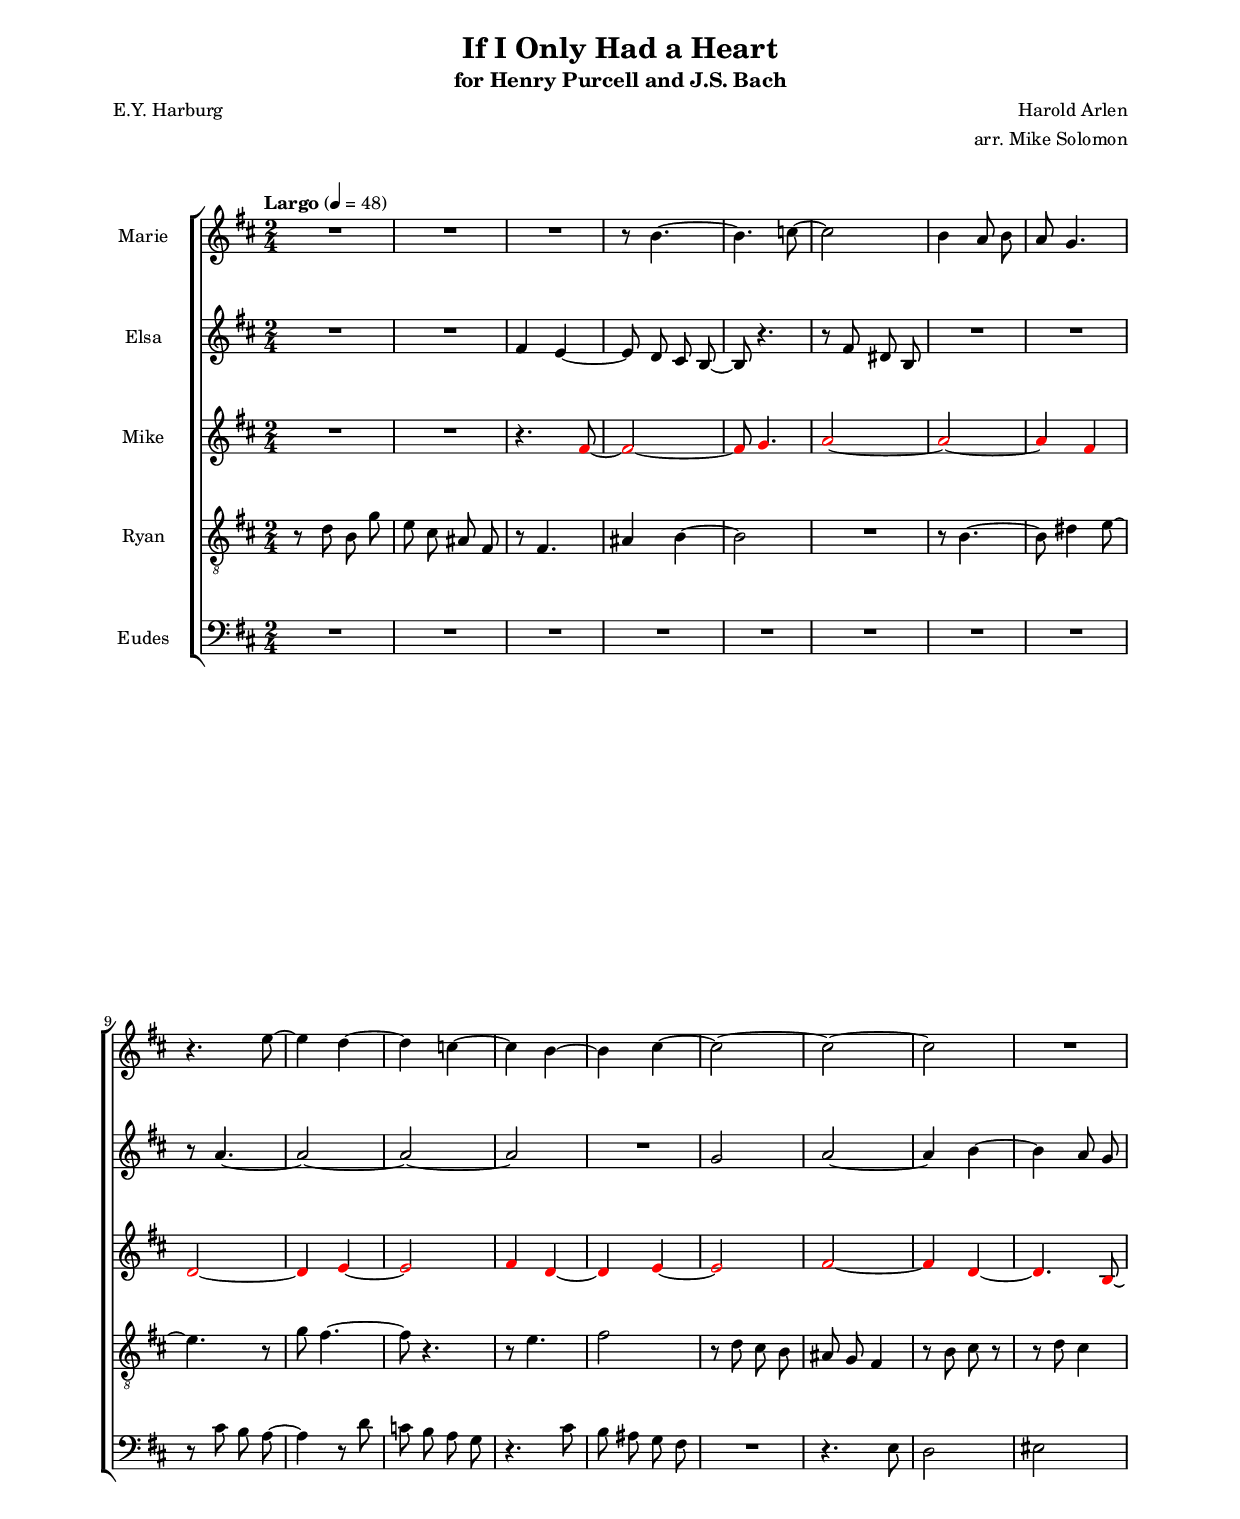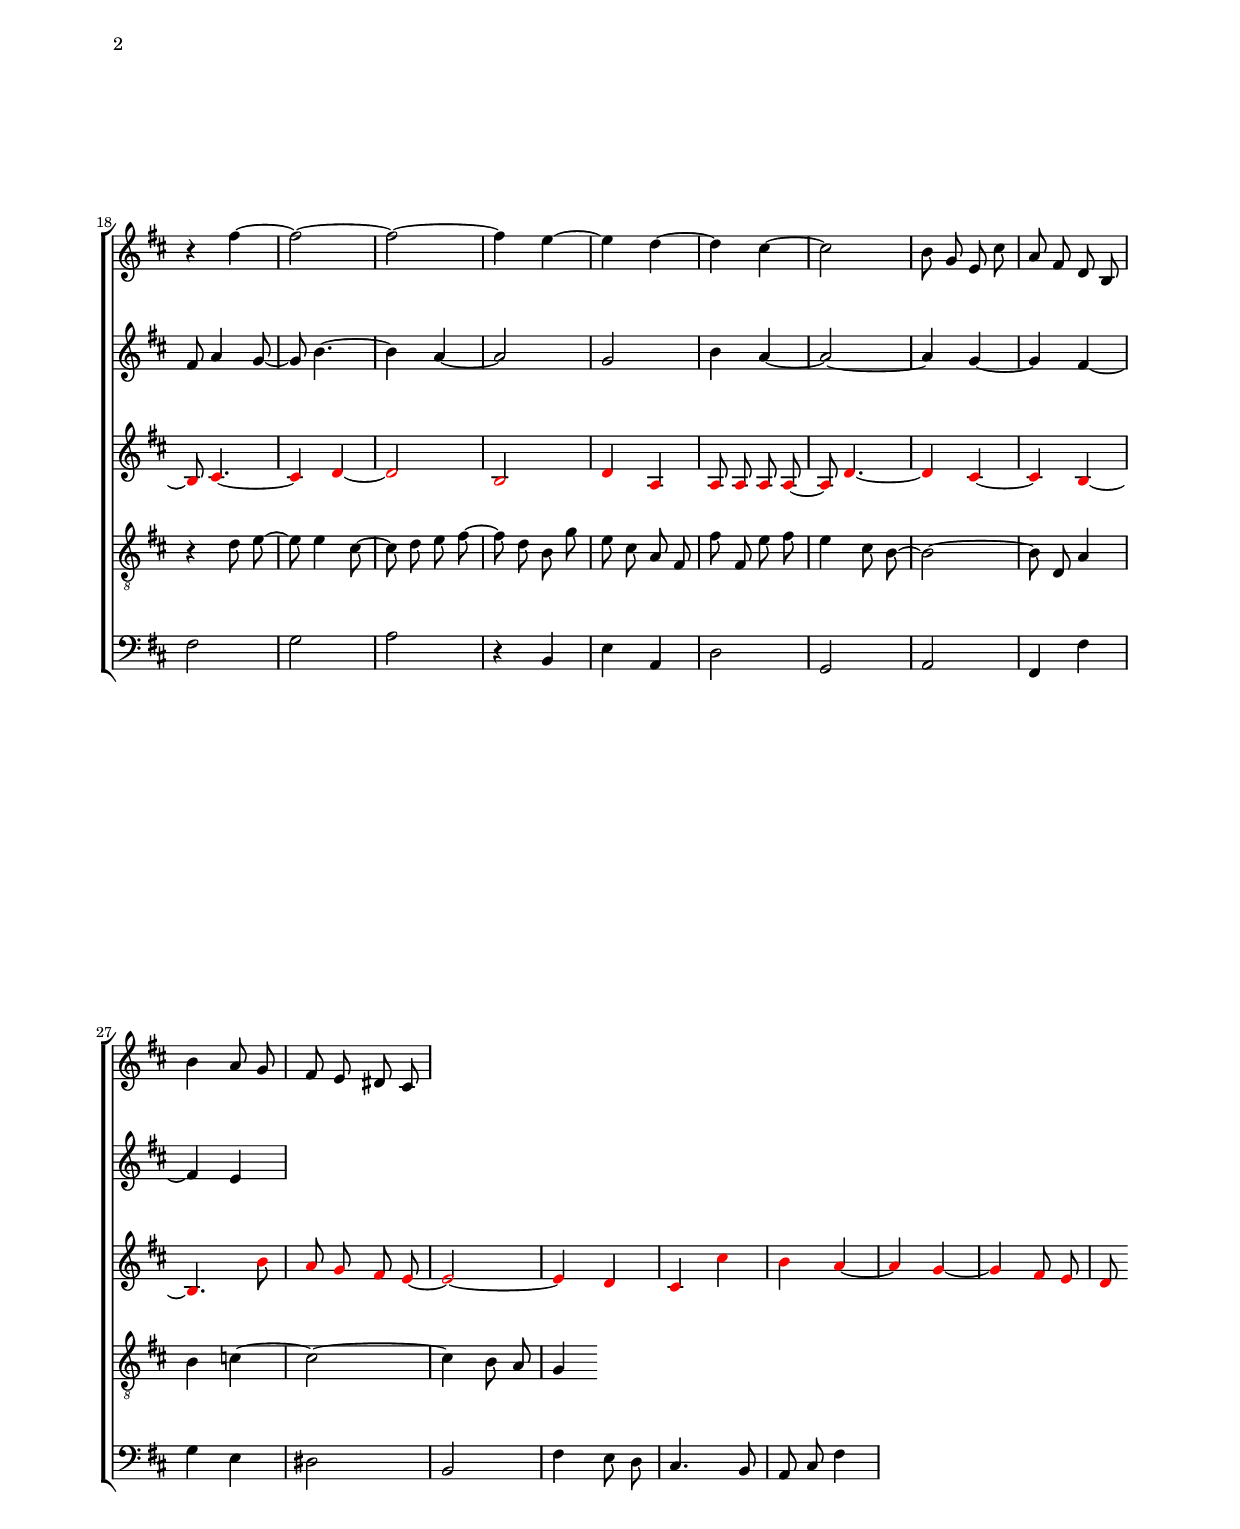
#(set-global-staff-size 15.87)
%{
When a man's an empty kettle
He should be on his mettle
And yet I'm torn apart
Just because I'm presumin'
That I could be a human
If I only had a heart

I'd be tender, I'd be gentle
And awful sentimental
Regarding love and art
I'd be friends with the sparrows 
And the boy that shoots the arrows
If I only had a heart

Picture me a balcony
Above a voice sings low

(Snow White)
Wherefore art thou, Romeo?

(Tin Man)
I hear a beat, how sweet!

Just to register emotion, jealousy, devotion
And really feel the part
I could stay young and chipper
And I'd lock it with a zipper
If I only had a heart
%}
% 
\version "2.19.0"
\include "defs-devel.ly"

#(ly:set-option 'point-and-click #f)

#(set-global-staff-size 15.87)

%{
\paper {
  #(define fonts
    (set-global-fonts
    #:music "profondo"
    #:factor (/ staff-height pt 20)
  ))
}
%}

railroad =  {
  \once \override BreathingSign.text = \markup \musicglyph #"scripts.caesura.straight"
  \breathe
}
myred = \once \override NoteHead #'color = #red

\paper {
  footnote-separator-markup = \markup { \column { " "\override #`(span-factor . 1/5) { \draw-hline } }}
  footnote-padding = 5\mm
  top-system-spacing = #'((basic-distance . 1) (minimum-distance . 0) (padding . 1) (stretchability . 40))
  bottom-system-spacing = #'((basic-distance . 1) (minimum-distance . 0) (padding . 1) (stretchability . 50))
  ragged-right = ##f
  left-margin = 0.75\in
  right-margin = 0.75\in
  top-margin = 0.5\in
  bottom-margin = 0.6\in
  ragged-last-bottom = ##f
  max-systems-per-page = #2
}

\header {
  title = "If I Only Had a Heart"
  subtitle = "for Henry Purcell and J.S. Bach"
  %title = "Somewhere Over the Rainbow"
  composer = "Harold Arlen"
  poet = "E.Y. Harburg"
  arranger = "arr. Mike Solomon"
  %arranger = "arr. (anon)"
}

prefatoryMatter = {
  \key b \minor
  \autoBeamOff
  \time 2/4
}

scorePrefatoryMatter = {
  \prefatoryMatter
}

midiPrefatoryMatter = {
  \prefatoryMatter
}

marks = {
  \tempo "Largo" 4=48
  s2 |
}

soprano = \relative c'' {
  R2 |
  R2 |
  R2 |
  r8 b4. ~ |
  b4. c8 ~ |
  c2 |
  b4 a8 b |
  a g4. |
  r4. e'8 ~ |
  e4 d ~ |
  d c ~ |
  c b ~ |
  b cis ~ |
  cis2 ~ |
  cis ~ |
  cis |
  R2 |
  r4 fis ~ |
  fis2 ~ |
  fis ~ |
  fis4 e ~ |
  e d ~ |
  d cis ~ |
  cis2 |
  b8 g e cis' |
  a fis d b |
  b'4 a8 g |
  fis e dis cis |
}

sopranoWords = \lyricmode {
}

mezzo = \relative c' {
  R2 |
  R2 |
  fis4 e ~ |
  e8 d cis b ~ |
  b8 r4. |
  r8 fis' dis b |
  R2 |
  R2 |
  r8 a'4. ~ |
  a2 ~ |
  a ~ |
  a |
  R2 |
  g2 |
  a2 ~ |
  a4 b4 ~ |
  b a8 g |
  fis a4 g8 ~ |
  g b4. ~ |
  b4 a ~ |
  a2 |
  g |
  b4 a ~ |
  a2 ~ |
  a4 g ~ 
  g fis ~ |
  fis e |
}

mezzoWords = \lyricmode {
}

alto = \relative c' {
  R2 |
  R2 |
  \Red
  r4. fis8 ~ |
  fis2 ~ |
  fis8 g4. |
  a2 ~ |
  a2 ~ |
  a4 fis4 |
  d2 ~ |
  d4 e ~ |
  e2 |
  fis4 d ~ |
  d4 e4 ~ |
  e2 |
  fis2 ~ |
  fis4 d ~ |
  d4. b8 ~ |
  b8 cis4. ~ |
  cis4 d4 ~ |
  d2 |
  b |
  d4 a |
  a8 a a a ~ |
  a d4. ~ |
  d4 cis ~ |
  cis b ~ |
  b4. b'8 |
  a8 g fis e ~ |
  e2 ~ |
  e4 d4 |
  cis cis' |
  b a ~ |
  a g ~ |
  g fis8 e |
  d 
}

altoWords = \lyricmode {
}

tenor = \relative c' {
  \clef "treble_8"
  r8 d b g' |
  e cis ais fis |
  r8 fis4. |
  ais4 b ~ |
  b2 |
  R2 |
  r8 b4. ~ |
  b8 dis4 e8 ~ |
  e4. r8 |
  g8 fis4. ~ |
  fis8 r4. |
  r8 e4. |
  fis2 |
  r8 d8 cis b |
  ais g fis4 |
  r8 b cis r8 |
  r8 d cis4 |
  r4 d8 e ~ |
  e8 e4 cis8 ~ |
  cis d e fis ~ |
  fis d b g' |
  e cis a fis |
  fis' fis, e' fis |
  e4 cis8 b ~ |
  b2 ~ |
  b8 d, a'4 |
  b c ~ |
  c2 ~ |
  c4 b8 a |
  g4
}

tenorWords = \lyricmode {
}

bass = \relative c' {
  \clef "bass"
  R2 |
  R2 |
  R2 |
  R2 |
  R2 |
  R2 |
  R2 |
  R2 |
  r8 cis b a ~ |
  a4 r8 d  |
  c b a g |
  r4. cis8 |
  b ais g fis |
  R2 |
  r4. e8 |
  d2 |
  eis |
  fis |
  g |
  a |
  r4 b, |
  e4 a, |
  d2 |
  g, |
  a |
  fis4 fis' |
  g e |
  dis2 |
  b |
  fis'4 e8 d |
  cis4. b8 |
  a cis fis4 |
}

bassWords = \lyricmode {
}

\score {
  \new ChoirStaff <<
    \new Staff \with { instrumentName = #"Marie" %shortInstrumentName = #"M."
} <<
      \new Voice = "soprano" { << { \numericTimeSignature
	\scorePrefatoryMatter
        \soprano
      } {
	\scorePrefatoryMatter
        \marks
      } >> }
      \new Lyrics \lyricsto "soprano" {
        \sopranoWords
      }
    >>
    \new Staff \with { instrumentName = #"Elsa" %shortInstrumentName = #"E."
} <<
      \new Voice = "mezzo" { \numericTimeSignature
	\scorePrefatoryMatter
        \mezzo
      }
      \new Lyrics \lyricsto "mezzo" {
        \mezzoWords
      }
    >>
    \new Staff \with { instrumentName = #"Mike" %shortInstrumentName = #"Mk."
} <<
      \new Voice = "alto" { \numericTimeSignature
	\scorePrefatoryMatter
        \alto
      }
      \new Lyrics \lyricsto "alto" {
        \altoWords
      }
    >>
    \new Staff \with { instrumentName = #"Ryan" %shortInstrumentName = #"R."
} <<
      \new Voice = "tenor" { \numericTimeSignature
	\scorePrefatoryMatter
        \tenor
      }
      \new Lyrics \lyricsto "tenor" {
        \tenorWords
      }
    >>
    \new Staff \with { instrumentName = #"Eudes" %shortInstrumentName = #"P." %\markup { \concat { E \super u . } }
} <<
      \new Voice = "bass" { \numericTimeSignature
	\scorePrefatoryMatter
        \bass
      }
      \new Lyrics \lyricsto "bass" {
        \bassWords
      }
    >>
  >>
  \layout {
    \context {
      \Voice
      \override TextScript #'layer = #6
      \override NoteHead #'layer = #7
      \override Glissando #'breakable = ##t
      \override TupletNumber #'breakable = ##t
      \override TupletBracket #'breakable = ##t
      \remove "Forbid_line_break_engraver"
    }
    \context {
      \Staff
      %\consists "Metronome_mark_engraver"
      \override TimeSignature #'style = #'numbered
      \override StaffSymbol #'layer = #4
      \override TimeSignature #'layer = #3
      \override TimeSignature #'whiteout = ##t
    }
    \context {
      \Lyrics
      %\override LyricText #'whiteout = ##t
      \override LyricText #'layer = #6
    }
    \context {
      \Score
      %\remove "Metronome_mark_engraver"
      \override NonMusicalPaperColumn #'allow-loose-spacing = ##f
    }
  }
}
%%% MIDI

\score {
  \new ChoirStaff <<
    \new Staff \with { instrumentName = #"Marie" %shortInstrumentName = #"M."
} <<
      \new Voice = "soprano" { << { \numericTimeSignature
	\midiPrefatoryMatter
        \soprano
      } {
	\midiPrefatoryMatter
        \marks
      } >> }
      \new Lyrics \lyricsto "soprano" {
        \sopranoWords
      }
    >>
    \new Staff \with { instrumentName = #"Elsa" %shortInstrumentName = #"E."
} <<
      \new Voice = "mezzo" { \numericTimeSignature
	\midiPrefatoryMatter
        \mezzo
      }
      \new Lyrics \lyricsto "mezzo" {
        \mezzoWords
      }
    >>
    \new Staff \with { instrumentName = #"Mike" %shortInstrumentName = #"Mk."
} <<
      \new Voice = "alto" { \numericTimeSignature
	\midiPrefatoryMatter
        \alto
      }
      \new Lyrics \lyricsto "alto" {
        \altoWords
      }
    >>
    \new Staff \with { instrumentName = #"Ryan" %shortInstrumentName = #"R."
} <<
      \new Voice = "tenor" { \numericTimeSignature
	\midiPrefatoryMatter
        \tenor
      }
      \new Lyrics \lyricsto "tenor" {
        \tenorWords
      }
    >>
    \new Staff \with { instrumentName = #"Eudes" %shortInstrumentName = #"P." %\markup { \concat { E \super u . } }
} <<
      \new Voice = "bass" { \numericTimeSignature
	\midiPrefatoryMatter
        \bass
      }
      \new Lyrics \lyricsto "bass" {
        \bassWords
      }
    >>
  >>
  \midi {}
}
